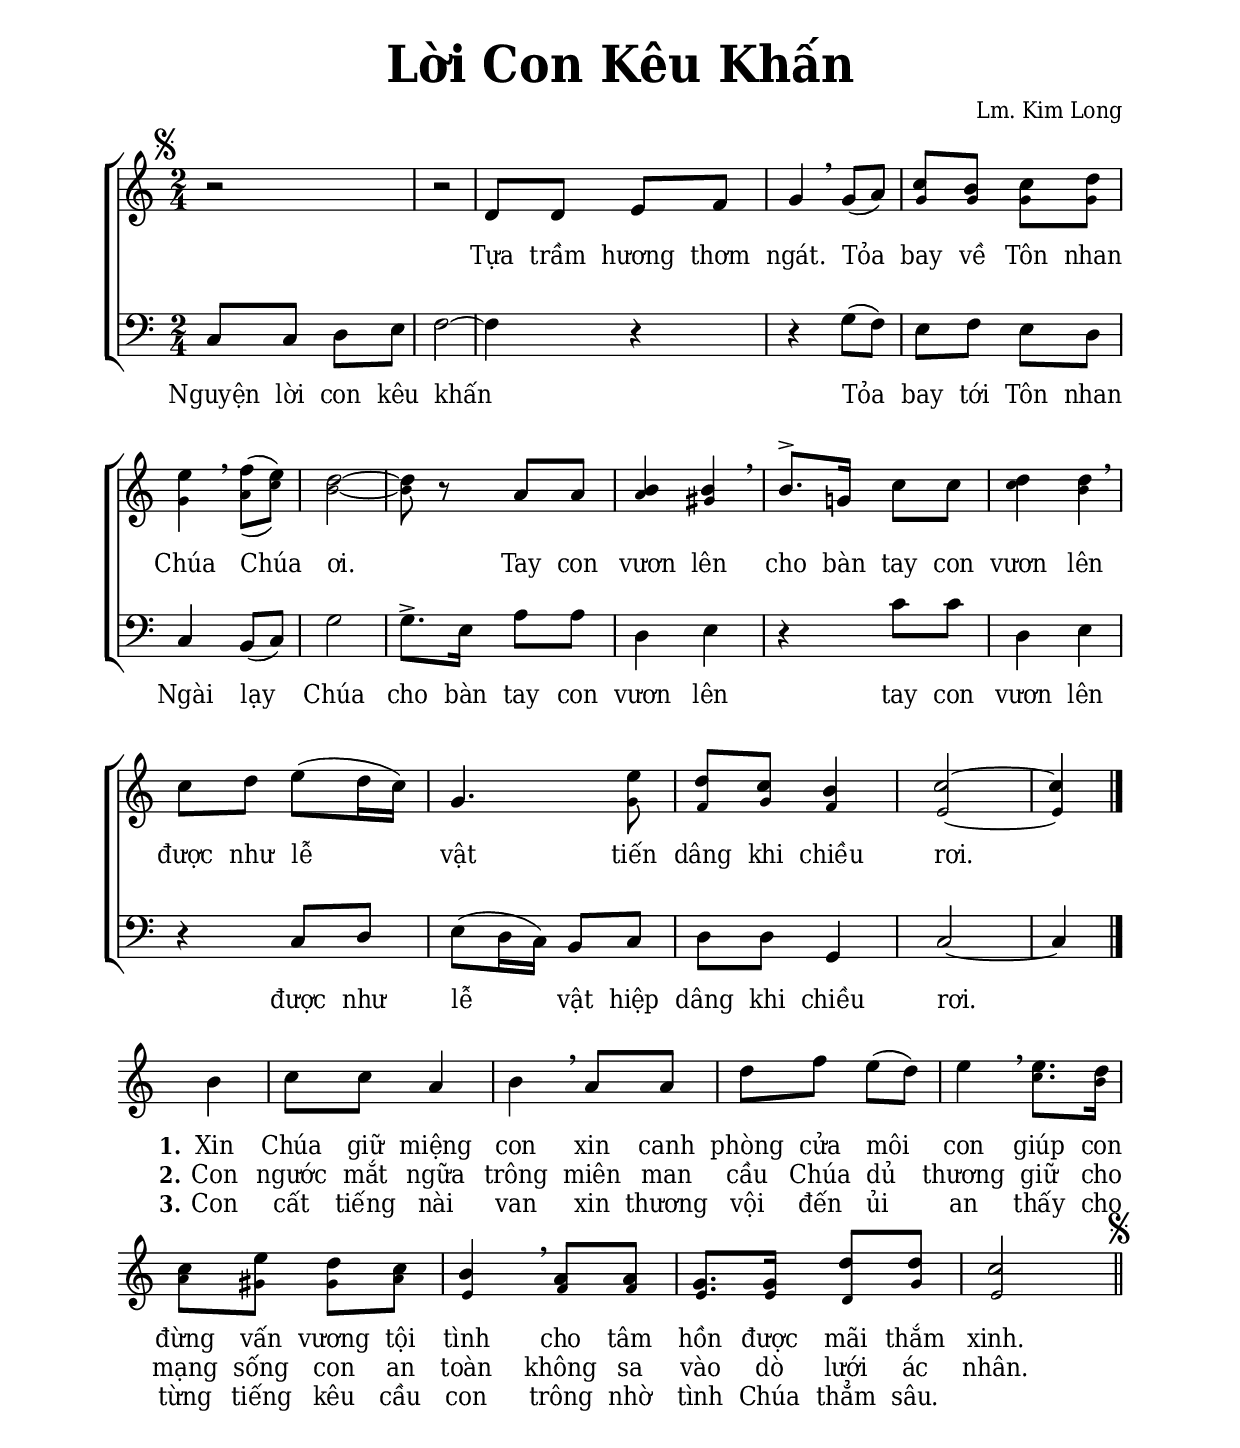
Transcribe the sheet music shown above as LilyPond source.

% Cài đặt chung
\version "2.22.1"
\include "english.ly"

\header {
  title = \markup { \fontsize #3 "Lời Con Kêu Khấn" }
  composer = "Lm. Kim Long"
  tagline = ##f
}

% Nhạc điệp khúc
nhacDiepKhucSop = \relative c' {
  \once \override Score.RehearsalMark.font-size = #0.1
  \mark \markup { \musicglyph #"scripts.segno" }
  r2
  r
  d8 d e f |
  g4 \breathe g8 (a) |
  c b c d |
  e4 \breathe f8 ^(e) |
  d2 ~ |
  d8 r a a |
  b4 b \breathe |
  b8. ^> g!16 c8 c |
  d4 d \breathe |
  c8 d e (d16 c) |
  g4. e'8 |
  d c b4 |
  c2 ~ |
  c4 \bar "|."
}

nhacDiepKhucAlto = \relative c'' {
  r2
  r
  \repeat unfold 2 { \skip 2 }
  g8 g g g |
  g4 a8 _(c) |
  b2 ~ |
  b8 r a a |
  a4 gs |
  r c8 c |
  c4 b |
  c8 d e (d16 c) |
  g4. g8 |
  f g f4 |
  e2 ~ |
  e4
}

nhacDiepKhucBas = \relative c {
  c8 c d e |
  f2 ~ |
  f4 r |
  r g8 (f) |
  e f e d |
  c4 b8 (c) |
  g'2 |
  g8. ^> e16 a8 a |
  d,4 e |
  r c'8 c |
  d,4 e |
  r c8 d |
  e (d16 c) b8 c |
  d d g,4 |
  c2 ~ |
  c4
}

nhacPhienKhucSop = \relative c'' {
  \partial 4 b4 |
  c8 c a4 |
  b \breathe a8 a |
  d f e (d) |
  e4 \breathe
  e8. d16 |
  c8 e d c |
  b4 \breathe a8 a |
  g8. g16 d'8 d |
  c2
  \once \override Score.RehearsalMark.font-size = #0.1
  \mark \markup { \musicglyph #"scripts.segno" }
  \bar "||"
}

nhacPhienKhucBas = \relative c' {
  \skip 4
  \skip 2
  \skip 2
  \skip 2
  \skip 4
  c'8. b16 |
  a8 gs gs a |
  e4 f8 f |
  e8. e16 d8 g |
  e2
}

% Lời điệp khúc
loiDiepKhucSop = \lyricmode {
  \override LyricText.extra-offset = #'(0 . -1)
  Tựa trầm hương thơm ngát.
  Tỏa bay về Tôn nhan Chúa Chúa ơi.
  Tay con vươn lên
  cho bàn tay con vươn lên được như lễ vật
  tiến dâng khi chiều rơi.
}

loiDiepKhucBas = \lyricmode {
  \override LyricText.extra-offset = #'(0 . -1)
  Nguyện lời con kêu khấn
  Tỏa bay tới Tôn nhan Ngài
  lạy Chúa cho bàn tay con vươn lên
  tay con vươn lên được như lễ vật
  hiệp dâng khi chiều rơi.
}

% Lời phiên khúc
loiPhienKhucSopMot = \lyricmode {
  \set stanza = #"1."
  Xin Chúa giữ miệng con
  xin canh phòng cửa môi con
  giúp con đừng vấn vương tội tình
  cho tâm hồn được mãi thắm xinh.
}

loiPhienKhucSopHai = \lyricmode {
  \set stanza = #"2."
  Con ngước mắt ngữa trông miên man
  cầu Chúa dủ thương giữ cho mạng sống con
  an toàn không sa vào dò lưới ác nhân.
}

loiPhienKhucSopBa = \lyricmode {
  \set stanza = #"3."
  Con cất tiếng nài van
  xin thương vội đến ủi an
  thấy cho từng tiếng kêu cầu
  con trông nhờ tình Chúa thẳm sâu.
}

% Dàn trang
\paper {
  #(set-paper-size "a4")
  top-margin = 15\mm
  bottom-margin = 15\mm
  left-margin = 20\mm
  right-margin = 20\mm
  indent = #0
  #(define fonts
    (make-pango-font-tree
      "Deja Vu Serif Condensed"
      "Deja Vu Serif Condensed"
      "Deja Vu Serif Condensed"
      (/ 20 20)))
  %page-count = #1
  print-page-number = #f
  system-system-spacing = #'((basic-distance . 15))
  %score-system-spacing = #'((basic-distance . 15))
}

TongNhip = {
  \key c \major \time 2/4
  \set Timing.beamExceptions = #'()
  \set Timing.baseMoment = #(ly:make-moment 1/4)
}

% Đổi kích thước nốt cho bè phụ
notBePhu =
#(define-music-function (font-size music) (number? ly:music?)
   (for-some-music
     (lambda (m)
       (if (music-is-of-type? m 'rhythmic-event)
           (begin
             (set! (ly:music-property m 'tweaks)
                   (cons `(font-size . ,font-size)
                         (ly:music-property m 'tweaks)))
             #t)
           #f))
     music)
   music)

\score {
  \new ChoirStaff \with {
    \override StaffGrouper.staff-staff-spacing = #'(
                            (basic-distance . 14)
                            (padding . 1))
  }
  <<
    \new Staff \with {
        printPartCombineTexts = ##f
      }
      <<
      \new Voice \TongNhip \partCombine
        \nhacDiepKhucSop
        \notBePhu -2 { \nhacDiepKhucAlto }
      \new NullVoice = nhacThamChieuAlto \nhacDiepKhucSop
      \new Lyrics \lyricsto nhacThamChieuAlto \loiDiepKhucSop
      >>
    \new Staff <<
        \clef "bass"
        \new Voice = beBas {
          \TongNhip \nhacDiepKhucBas
        }
        \new Lyrics = "hatLanMot" \lyricsto beBas \loiDiepKhucBas
    >>
  >>
  \layout {
    %\override Lyrics.LyricText.font-size = #+2
    \override Lyrics.LyricSpace.minimum-distance = #1.5
    \override Score.BarNumber.break-visibility = ##(#f #f #f)
    \override Score.SpacingSpanner.uniform-stretching = ##t
  }
}

\score {
  \new ChoirStaff <<
    \new Staff = diepKhuc \with {
        \consists "Merge_rests_engraver"
        printPartCombineTexts = ##f
      }
      <<
     \new Voice = "beSop" { \TongNhip \partCombine 
          \nhacPhienKhucSop
          \notBePhu -2 { \nhacPhienKhucBas } }
        \new NullVoice = nhacThamChieuPhienKhucSop \nhacPhienKhucSop
        \new Lyrics \with {
          \override VerticalAxisGroup.
            nonstaff-relatedstaff-spacing.padding = #1.5
        }
        \lyricsto nhacThamChieuPhienKhucSop \loiPhienKhucSopMot
        \new Lyrics \lyricsto nhacThamChieuPhienKhucSop \loiPhienKhucSopHai
        \new Lyrics \lyricsto nhacThamChieuPhienKhucSop \loiPhienKhucSopBa
      >>
  >>
  \layout {
    %\override Lyrics.LyricText.font-size = #+2
    \override Staff.TimeSignature.transparent = ##t
    \override Lyrics.LyricSpace.minimum-distance = #1.5
    \override Score.BarNumber.break-visibility = ##(#f #f #f)
  }
}
